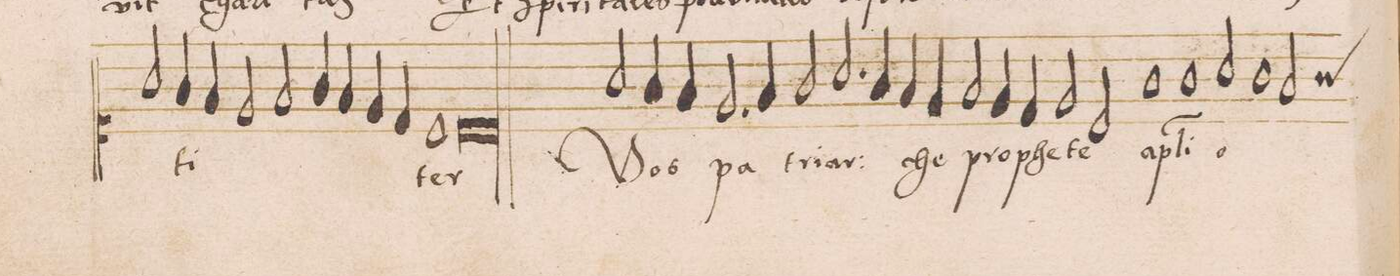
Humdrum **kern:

**kern	**text
*I"DISCANTVS	*
*clefC1	*
*k[]	*
*met(C|)	*
*M2/1	*
2a/	-ti-
4g/	.
4f/	.
2e/	.
2f/	.
=45-	=45-
4g/	.
4f/	.
4e/	.
4d/	.
1c	.
=46-	=46-
0cl	-ter
=47||	=47||
2a/	Vos
4g/	.
4f/	.
2.e/	pa-
4f/	.
=48-	=48-
2g/	-tri-
2.a/	-ar-
4g/	.
4f/	.
4e/	-che
=49-	=49-
2f/	pro-
4e/	.
4d/	.
2e/	-phe-
2c/	-te
=50-	=50-
1g	a-
1g	-p(o-
=51-	=51-
2a/	-sto)-
1g	.
*custos:g	*
2f/	-li
=52-	=52-
*-	*-
